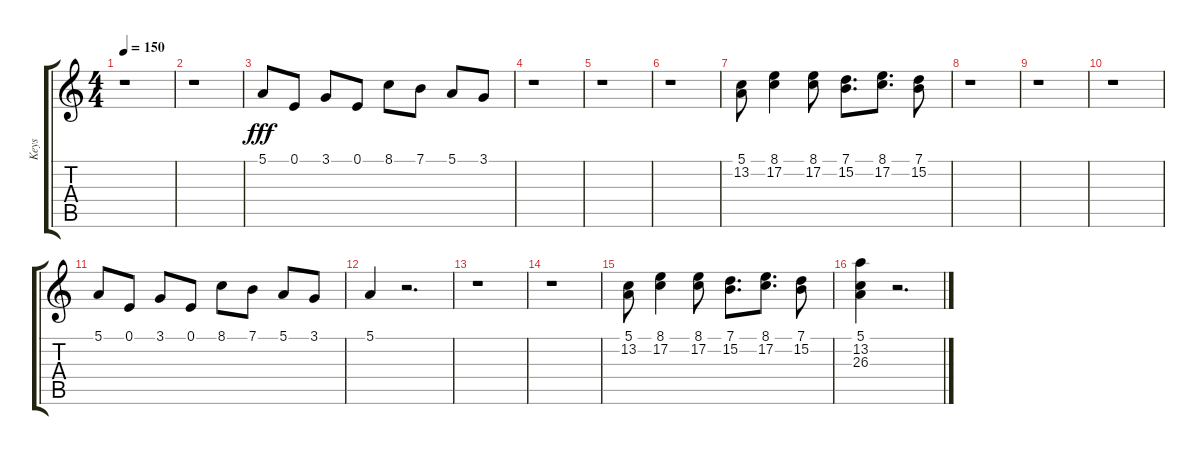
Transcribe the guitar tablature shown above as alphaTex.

\track ("Keys" "Keys") {instrument electricgrandpiano}
\staff {score tabs}
\tuning (E4 B3 G3 D3 A2 E2) {hide}
\ts (4 4)
\tempo 150
\clef g2
\ks c
r.1{dy fff} |
r.1 |
5.1.8 0.1.8 3.1.8 0.1.8 8.1.8 7.1.8 5.1.8 3.1.8 |
r.1 |
r.1 |
r.1 |
(5.1 13.2).8 (8.1 17.2).4 (8.1 17.2).8 (7.1 15.2).8{d} (8.1 17.2).8{d} (7.1 15.2).8 |
r.1 |
r.1 |
r.1 |
5.1.8 0.1.8 3.1.8 0.1.8 8.1.8 7.1.8 5.1.8 3.1.8 |
5.1.4 r.2{d} |
r.1 |
r.1 |
(5.1 13.2).8 (8.1 17.2).4 (8.1 17.2).8 (7.1 15.2).8{d} (8.1 17.2).8{d} (7.1 15.2).8 |
(5.1 13.2 26.3).4 r.2{d}
